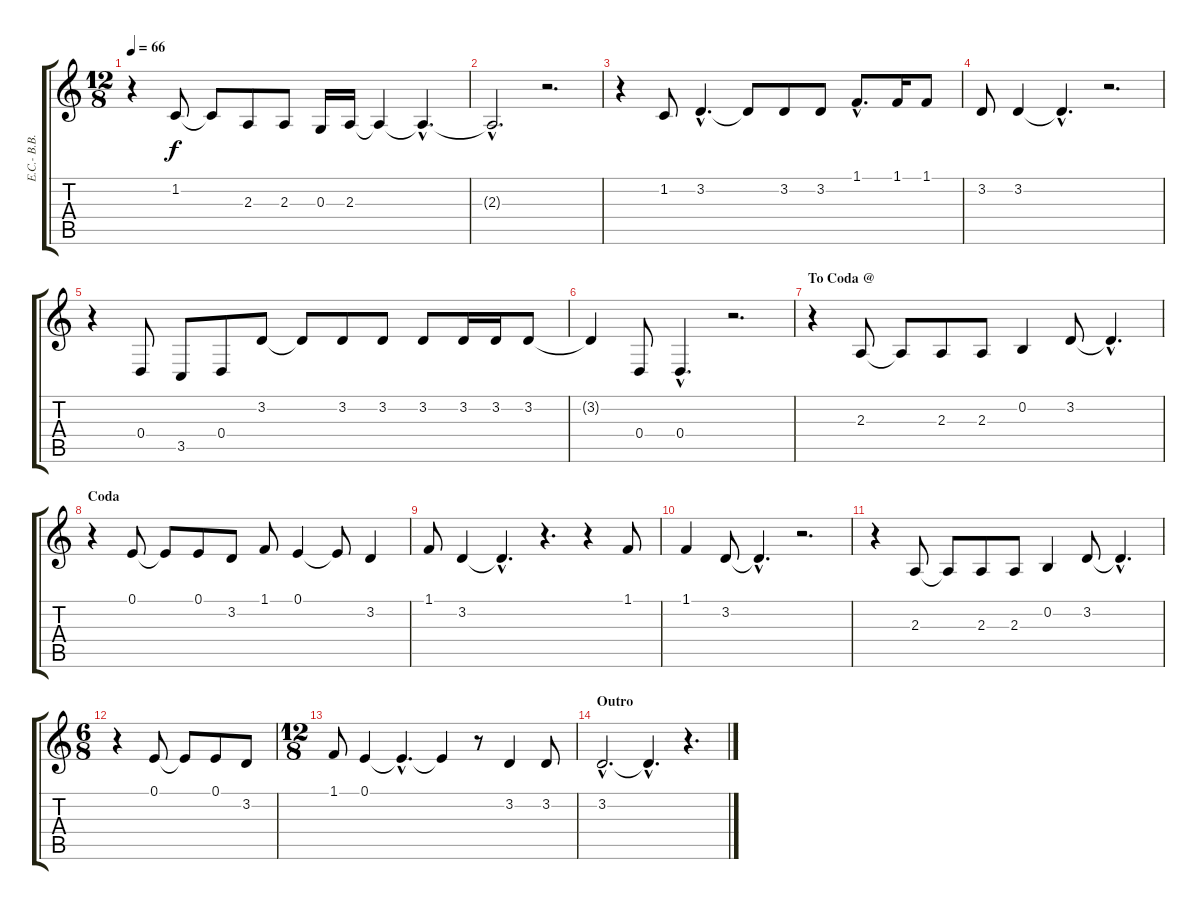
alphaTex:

\track ("E.C.- B.B. King Voice Track" "E.C.- B.B.") {instrument harmonica}
\staff {score tabs}
\tuning (E4 B3 G3 D3 A2 E2) {hide}
\ts (12 8)
\tempo 66
\clef g2
\ks c
r.4{dy f} 1.2.8 1.2{t}.8 2.3.8 2.3.8 0.3.16 2.3.16 2.3{t}.4 2.3{hac t}.4{d} |
2.3{hac t}.2{d} r.2{d} |
r.4 1.2.8 3.2{hac}.4{d} 3.2{t}.8 3.2.8 3.2.8 1.1{hac}.8{d} 1.1.16 1.1.8 |
3.2.8 3.2.4 3.2{hac t}.4{d} r.2{d} |
r.4 0.4.8 3.5.8 0.4.8 3.2.8 3.2{t}.8 3.2.8 3.2.8 3.2.8 3.2.16 3.2.16 3.2.8 |
3.2{t}.4 0.4.8 0.4{hac}.4{d} r.2{d} |
\section ("" "To Coda @")
r.4 2.3.8 2.3{t}.8 2.3.8 2.3.8 0.2.4 3.2.8 3.2{hac t}.4{d} |
\section ("" "Coda")
r.4 0.1.8 0.1{t}.8 0.1.8 3.2.8 1.1.8 0.1.4 0.1{t}.8 3.2.4 |
1.1.8 3.2.4 3.2{hac t}.4{d} r.4{d} r.4 1.1.8 |
1.1.4 3.2.8 3.2{hac t}.4{d} r.2{d} |
r.4 2.3.8 2.3{t}.8 2.3.8 2.3.8 0.2.4 3.2.8 3.2{hac t}.4{d} |
\ts (6 8)
r.4 0.1.8 0.1{t}.8 0.1.8 3.2.8 |
\ts (12 8)
1.1.8 0.1.4 0.1{hac t}.4{d} 0.1{t}.4 r.8 3.2.4 3.2.8 |
\section ("" "Outro")
3.2{hac}.2{d} 3.2{hac t}.4{d} r.4{d}
